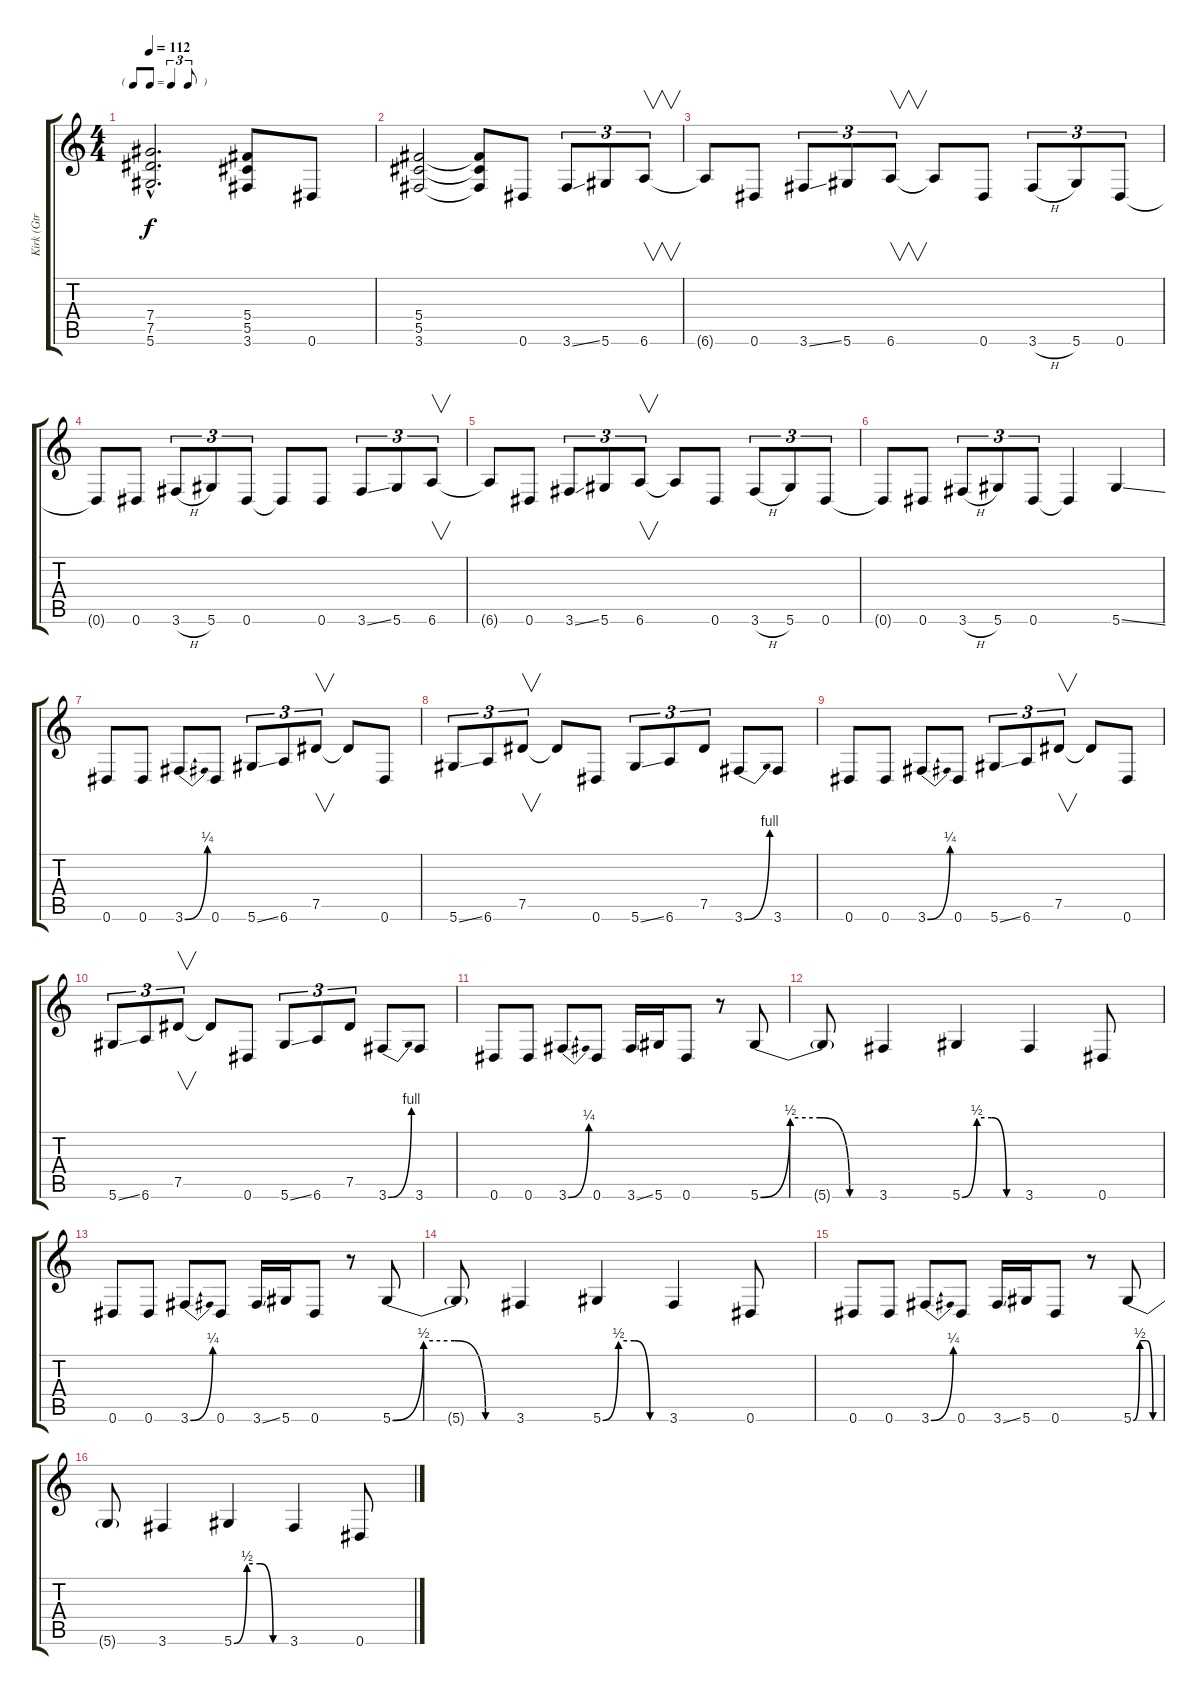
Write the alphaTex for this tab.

\track ("Kirk (Gtr 2)" "Kirk (Gtr ") {instrument distortionguitar}
\staff {score tabs}
\tuning (Eb4 Bb3 Gb3 Db3 Ab2 Eb2) {hide}
\ts (4 4)
\tf triplet8th
\tempo 112
\clef g2
\ks c
(7.4{hac t} 7.5{hac t} 5.6{hac t}).2{d dy f} (5.4 5.5 3.6).8 0.6.8 |
(5.4 5.5 3.6).2 (5.4{t} 5.5{t} 3.6{t}).8 0.6.8 3.6{ss}.8{tu (3 2)} 5.6.8{tu (3 2)} 6.6.8{v tu (3 2)} |
6.6{t}.8 0.6.8 3.6{ss}.8{tu (3 2)} 5.6.8{tu (3 2)} 6.6.8{v tu (3 2)} 6.6{t}.8 0.6.8 3.6{h}.8{tu (3 2)} 5.6.8{tu (3 2)} 0.6.8{tu (3 2)} |
0.6{t}.8 0.6.8 3.6{h}.8{tu (3 2)} 5.6.8{tu (3 2)} 0.6.8{tu (3 2)} 0.6{t}.8 0.6.8 3.6{ss}.8{tu (3 2)} 5.6.8{tu (3 2)} 6.6.8{v tu (3 2)} |
6.6{t}.8 0.6.8 3.6{ss}.8{tu (3 2)} 5.6.8{tu (3 2)} 6.6.8{v tu (3 2)} 6.6{t}.8 0.6.8 3.6{h}.8{tu (3 2)} 5.6.8{tu (3 2)} 0.6.8{tu (3 2)} |
0.6{t}.8 0.6.8 3.6{h}.8{tu (3 2)} 5.6.8{tu (3 2)} 0.6.8{tu (3 2)} 0.6{t}.4 5.6{ss}.4 |
0.6.8 0.6.8 3.6{be (bend 0 0 60 1)}.8 0.6.8 5.6{ss}.8{tu (3 2)} 6.6.8{tu (3 2)} 7.5.8{v tu (3 2)} 7.5{t}.8 0.6.8 |
5.6{ss}.8{tu (3 2)} 6.6.8{tu (3 2)} 7.5.8{v tu (3 2)} 7.5{t}.8 0.6.8 5.6{ss}.8{tu (3 2)} 6.6.8{tu (3 2)} 7.5.8{tu (3 2)} 3.6{be (bend 0 0 60 4)}.8 3.6.8 |
0.6.8 0.6.8 3.6{be (bend 0 0 60 1)}.8 0.6.8 5.6{ss}.8{tu (3 2)} 6.6.8{tu (3 2)} 7.5.8{v tu (3 2)} 7.5{t}.8 0.6.8 |
5.6{ss}.8{tu (3 2)} 6.6.8{tu (3 2)} 7.5.8{v tu (3 2)} 7.5{t}.8 0.6.8 5.6{ss}.8{tu (3 2)} 6.6.8{tu (3 2)} 7.5.8{tu (3 2)} 3.6{be (bend 0 0 60 4)}.8 3.6.8 |
0.6.8 0.6.8 3.6{be (bend 0 0 60 1)}.8 0.6.8 3.6{ss}.16 5.6.16 0.6.8 r.8 5.6{be (custom 0 0 15 2 30 2 45 0 60 0)}.8 |
5.6{t}.8 3.6.4 5.6{be (custom 0 0 15 2 30 2 45 0 60 0)}.4 3.6.4 0.6.8 |
0.6.8 0.6.8 3.6{be (bend 0 0 60 1)}.8 0.6.8 3.6{ss}.16 5.6.16 0.6.8 r.8 5.6{be (custom 0 0 15 2 30 2 45 0 60 0)}.8 |
5.6{t}.8 3.6.4 5.6{be (custom 0 0 15 2 30 2 45 0 60 0)}.4 3.6.4 0.6.8 |
0.6.8 0.6.8 3.6{be (bend 0 0 60 1)}.8 0.6.8 3.6{ss}.16 5.6.16 0.6.8 r.8 5.6{be (custom 0 0 15 2 30 2 45 0 60 0)}.8 |
5.6{t}.8 3.6.4 5.6{be (custom 0 0 15 2 30 2 45 0 60 0)}.4 3.6.4 0.6.8
